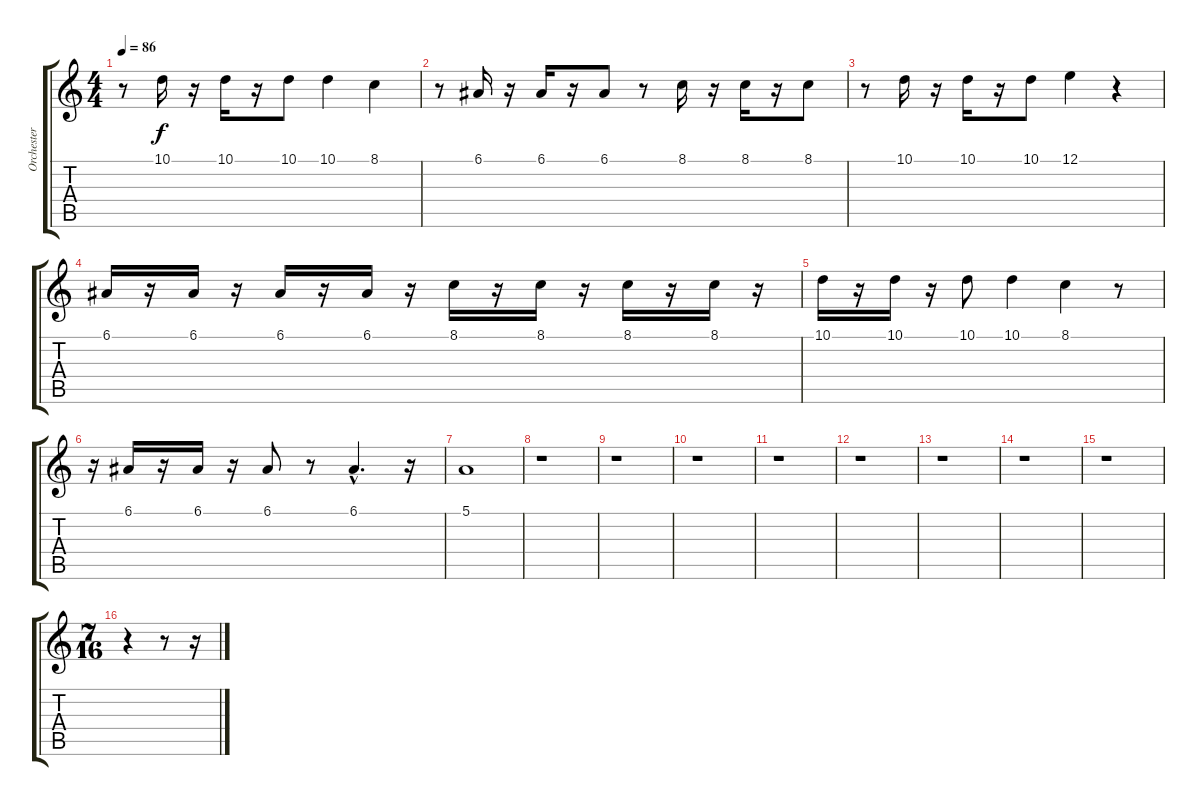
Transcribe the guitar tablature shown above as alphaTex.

\track ("Orchester" "Orchester") {instrument stringensemble1}
\staff {score tabs}
\tuning (E4 B3 G3 D3 A2 E2) {hide}
\ts (4 4)
\tempo 86
\clef g2
\ks c
r.8{dy f} 10.1.16 r.16 10.1.16 r.16 10.1.8 10.1.4 8.1.4 |
r.8 6.1.16 r.16 6.1.16 r.16 6.1.8 r.8 8.1.16 r.16 8.1.16 r.16 8.1.8 |
r.8 10.1.16 r.16 10.1.16 r.16 10.1.8 12.1.4 r.4 |
6.1.16 r.16 6.1.16 r.16 6.1.16 r.16 6.1.16 r.16 8.1.16 r.16 8.1.16 r.16 8.1.16 r.16 8.1.16 r.16 |
10.1.16 r.16 10.1.16 r.16 10.1.8 10.1.4 8.1.4 r.8 |
r.16 6.1.16 r.16 6.1.16 r.16 6.1.8 r.8 6.1{hac}.4{d} r.16 |
5.1.1 |
r.1 |
r.1 |
r.1 |
r.1 |
r.1 |
r.1 |
r.1 |
r.1 |
\ts (7 16)
r.4 r.8 r.16
